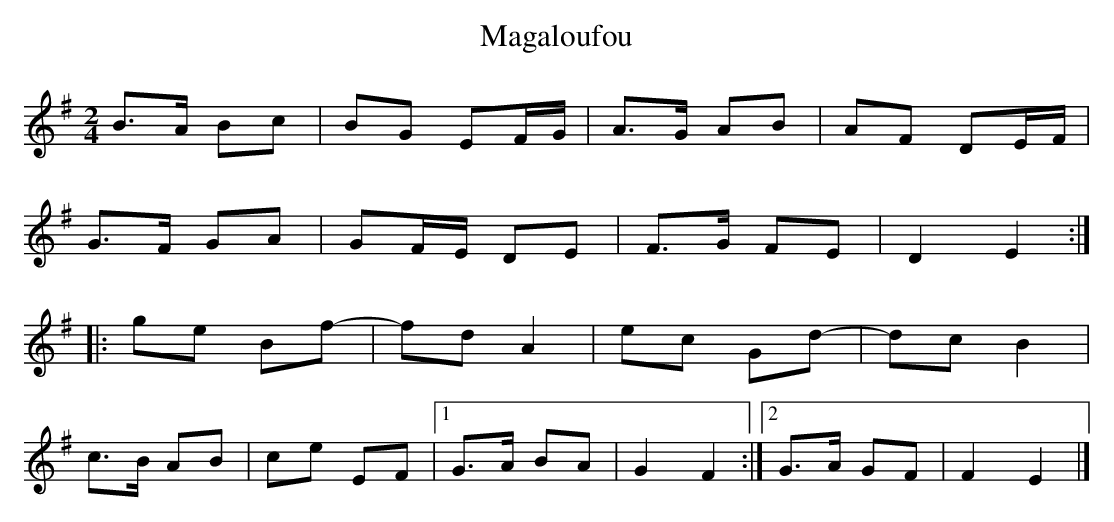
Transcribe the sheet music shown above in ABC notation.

X:1
T: Magaloufou
M: 2/4
L: 1/8
K:Emin
B>A Bc|BG EF/G/|A>G AB|AF DE/F/|
G>F GA|GF/E/ DE|F>G FE|D2 E2:|
|:ge Bf|-fd A2|ec Gd|-dc B2|
c>B AB|ce EF|1)G>A BA|G2 F2:|2)G>A GF|F2 E2|]
